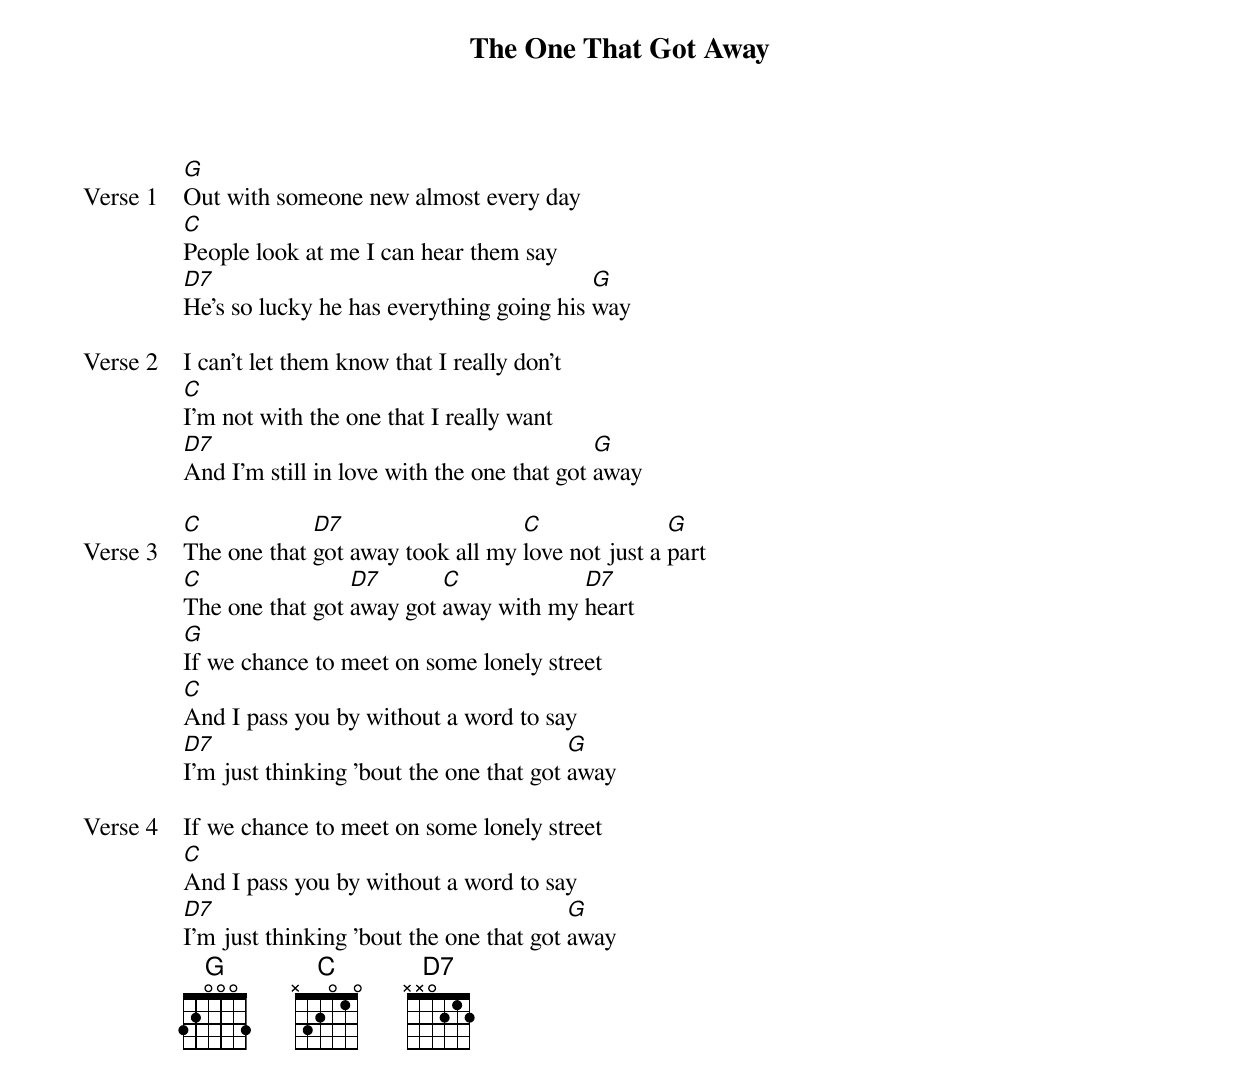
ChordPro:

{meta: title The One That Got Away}
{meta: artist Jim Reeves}
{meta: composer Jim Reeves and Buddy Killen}

{start_of_verse: Verse 1}
[G]Out with someone new almost every day
[C]People look at me I can hear them say
[D7]He's so lucky he has everything going his [G]way
{end_of_verse}

{start_of_verse: Verse 2}
I can't let them know that I really don't
[C]I'm not with the one that I really want
[D7]And I'm still in love with the one that got [G]away
{end_of_verse}

{start_of_verse: Verse 3}
[C]The one that [D7]got away took all my [C]love not just a [G]part
[C]The one that got [D7]away got [C]away with my [D7]heart
[G]If we chance to meet on some lonely street
[C]And I pass you by without a word to say
[D7]I'm just thinking 'bout the one that got [G]away
{end_of_verse}

{start_of_verse: Verse 4}
If we chance to meet on some lonely street
[C]And I pass you by without a word to say
[D7]I'm just thinking 'bout the one that got [G]away
{end_of_verse}
